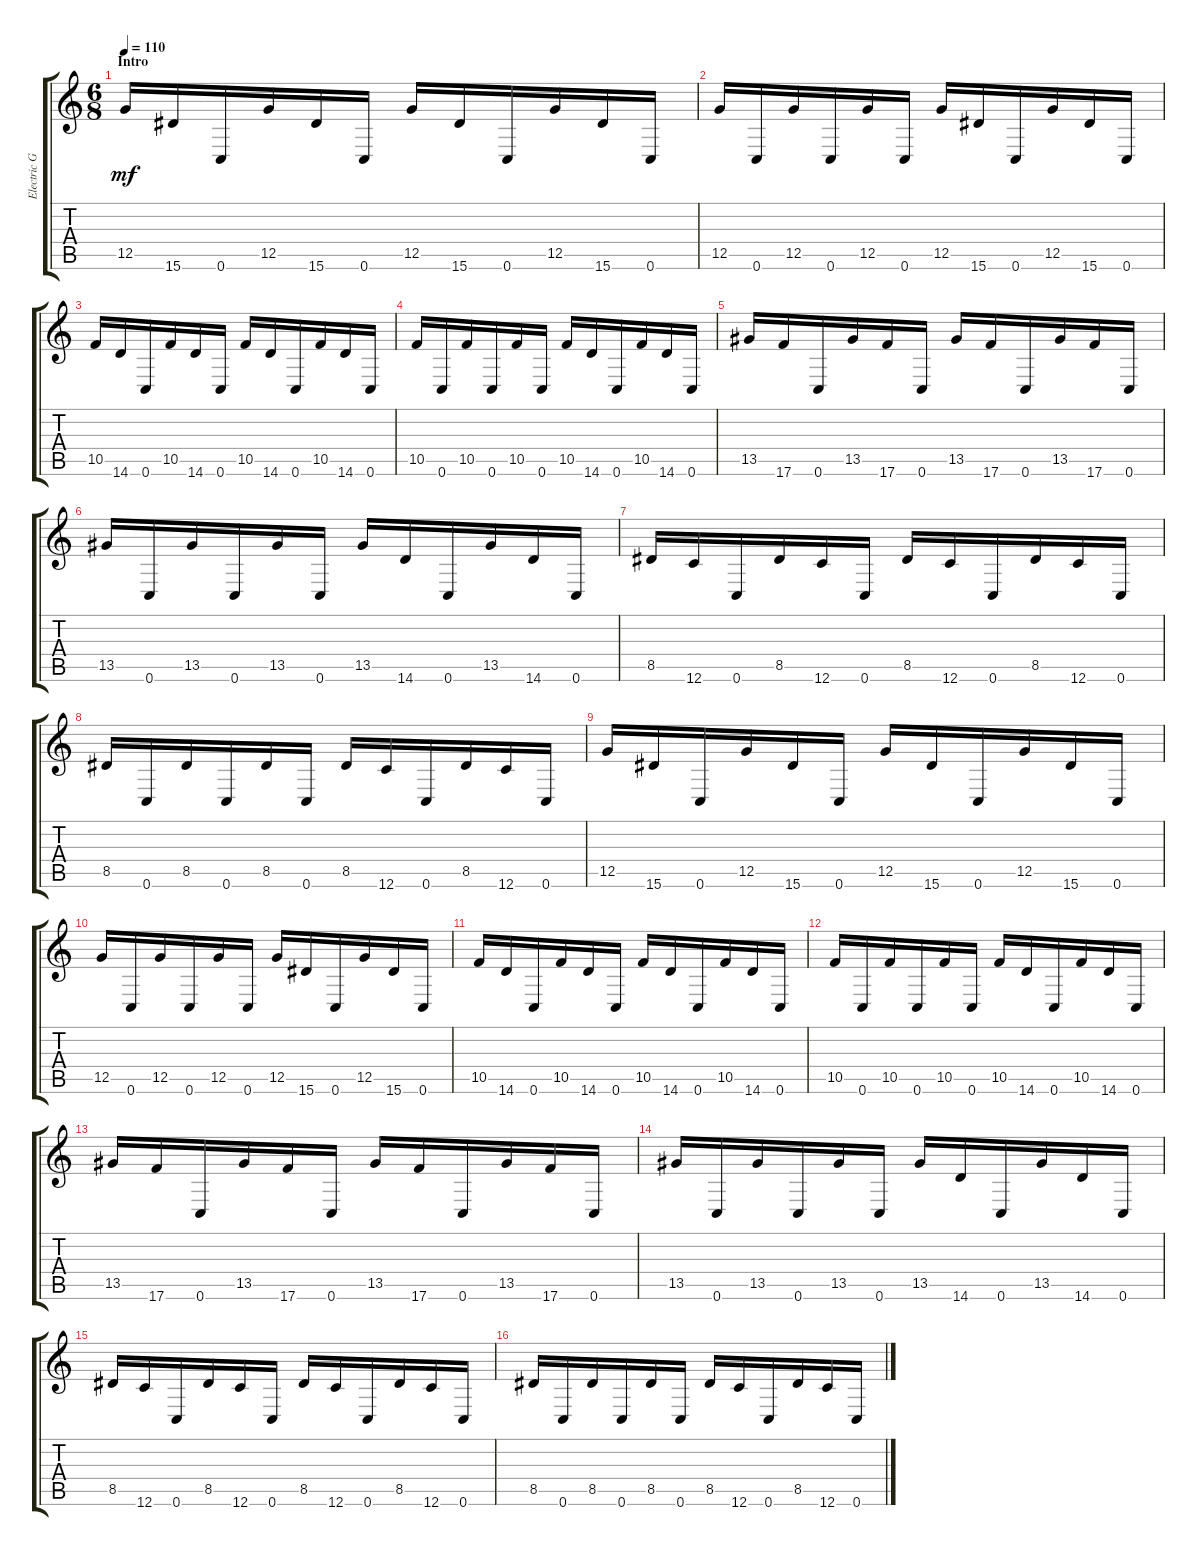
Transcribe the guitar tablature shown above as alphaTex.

\track ("Electric Guitar" "Electric G") {instrument overdrivenguitar}
\staff {score tabs}
\tuning (D4 A3 F3 C3 G2 C2) {hide}
\ts (6 8)
\section ("" "Intro")
\tempo 110
\clef g2
\ks c
12.5.16{dy mf instrument overdrivenguitar} 15.6.16 0.6.16 12.5.16 15.6.16 0.6.16 12.5.16 15.6.16 0.6.16 12.5.16 15.6.16 0.6.16 |
12.5.16 0.6.16 12.5.16 0.6.16 12.5.16 0.6.16 12.5.16 15.6.16 0.6.16 12.5.16 15.6.16 0.6.16 |
10.5.16 14.6.16 0.6.16 10.5.16 14.6.16 0.6.16 10.5.16 14.6.16 0.6.16 10.5.16 14.6.16 0.6.16 |
10.5.16 0.6.16 10.5.16 0.6.16 10.5.16 0.6.16 10.5.16 14.6.16 0.6.16 10.5.16 14.6.16 0.6.16 |
13.5.16 17.6.16 0.6.16 13.5.16 17.6.16 0.6.16 13.5.16 17.6.16 0.6.16 13.5.16 17.6.16 0.6.16 |
13.5.16 0.6.16 13.5.16 0.6.16 13.5.16 0.6.16 13.5.16 14.6.16 0.6.16 13.5.16 14.6.16 0.6.16 |
8.5.16 12.6.16 0.6.16 8.5.16 12.6.16 0.6.16 8.5.16 12.6.16 0.6.16 8.5.16 12.6.16 0.6.16 |
8.5.16 0.6.16 8.5.16 0.6.16 8.5.16 0.6.16 8.5.16 12.6.16 0.6.16 8.5.16 12.6.16 0.6.16 |
12.5.16 15.6.16 0.6.16 12.5.16 15.6.16 0.6.16 12.5.16 15.6.16 0.6.16 12.5.16 15.6.16 0.6.16 |
12.5.16 0.6.16 12.5.16 0.6.16 12.5.16 0.6.16 12.5.16 15.6.16 0.6.16 12.5.16 15.6.16 0.6.16 |
10.5.16 14.6.16 0.6.16 10.5.16 14.6.16 0.6.16 10.5.16 14.6.16 0.6.16 10.5.16 14.6.16 0.6.16 |
10.5.16 0.6.16 10.5.16 0.6.16 10.5.16 0.6.16 10.5.16 14.6.16 0.6.16 10.5.16 14.6.16 0.6.16 |
13.5.16 17.6.16 0.6.16 13.5.16 17.6.16 0.6.16 13.5.16 17.6.16 0.6.16 13.5.16 17.6.16 0.6.16 |
13.5.16 0.6.16 13.5.16 0.6.16 13.5.16 0.6.16 13.5.16 14.6.16 0.6.16 13.5.16 14.6.16 0.6.16 |
8.5.16 12.6.16 0.6.16 8.5.16 12.6.16 0.6.16 8.5.16 12.6.16 0.6.16 8.5.16 12.6.16 0.6.16 |
8.5.16 0.6.16 8.5.16 0.6.16 8.5.16 0.6.16 8.5.16 12.6.16 0.6.16 8.5.16 12.6.16 0.6.16
